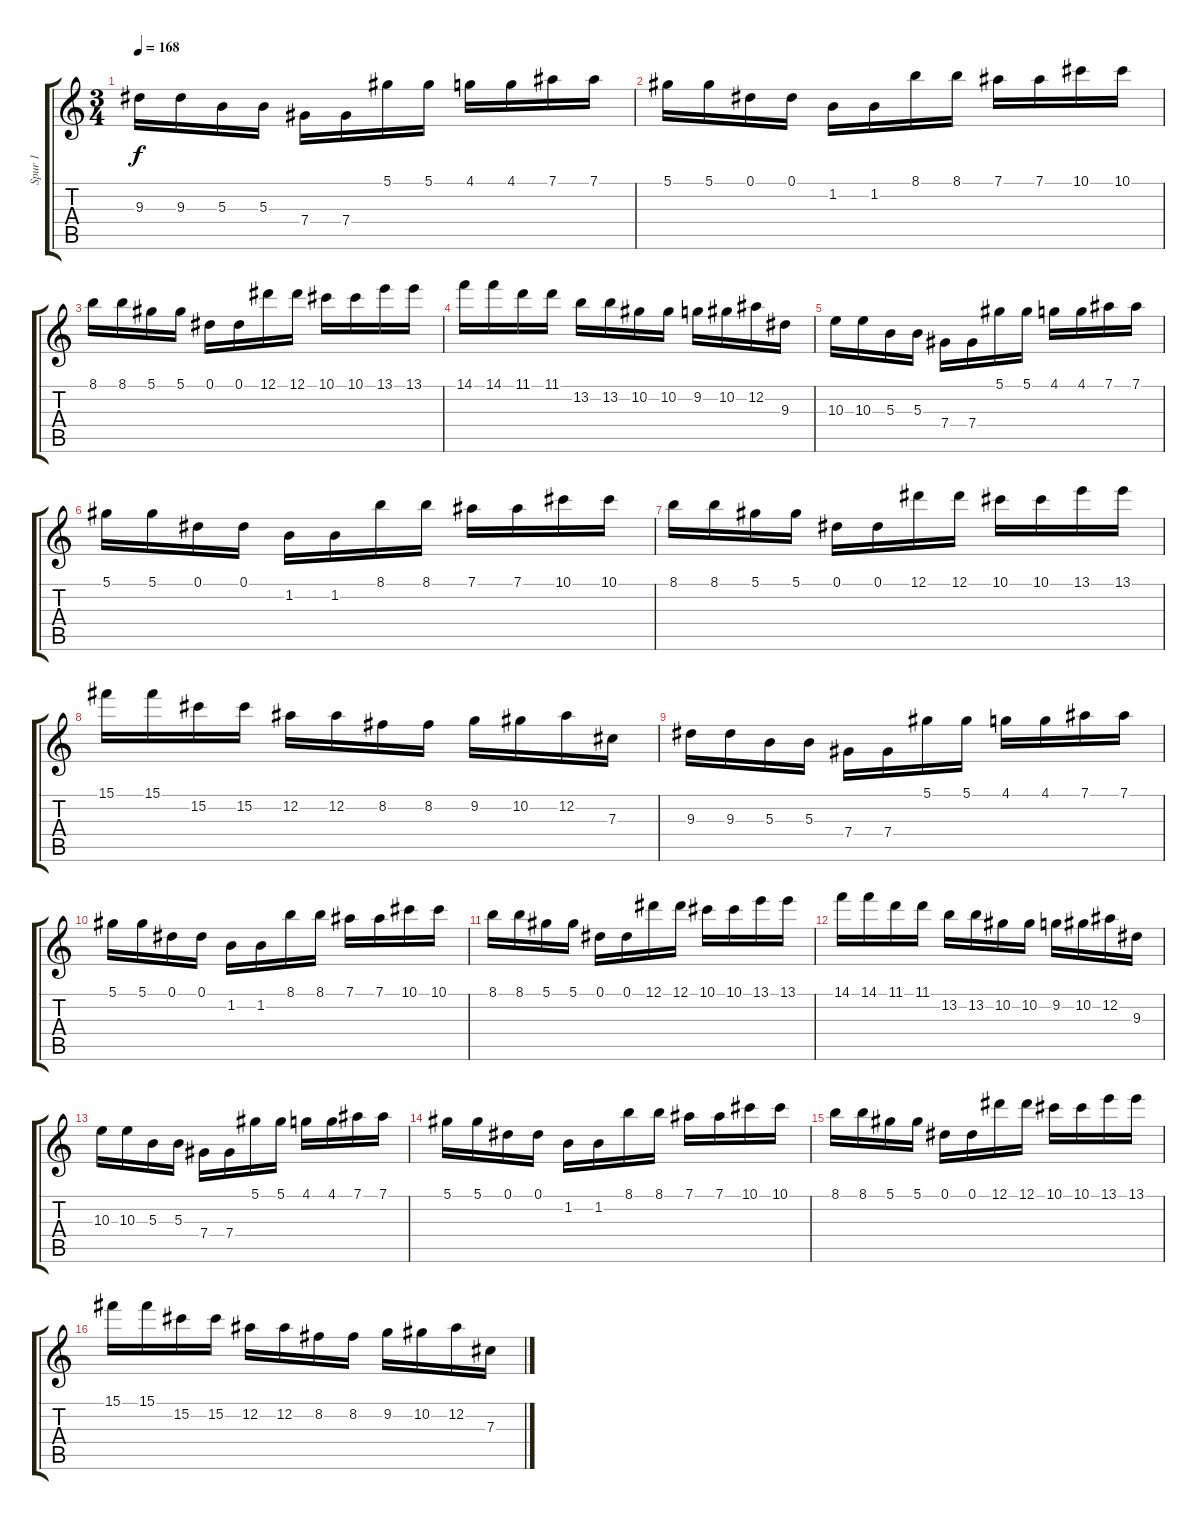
\track ("Spur 1" "Spur 1") {instrument distortionguitar}
\staff {score tabs}
\tuning (Eb4 Bb3 Gb3 Db3 Ab2 Eb2) {hide}
\ts (3 4)
\tempo 168
\clef g2
\ks c
9.3.16{dy f} 9.3.16 5.3.16 5.3.16 7.4.16 7.4.16 5.1.16 5.1.16 4.1.16 4.1.16 7.1.16 7.1.16 |
5.1.16 5.1.16 0.1.16 0.1.16 1.2.16 1.2.16 8.1.16 8.1.16 7.1.16 7.1.16 10.1.16 10.1.16 |
8.1.16 8.1.16 5.1.16 5.1.16 0.1.16 0.1.16 12.1.16 12.1.16 10.1.16 10.1.16 13.1.16 13.1.16 |
14.1.16 14.1.16 11.1.16 11.1.16 13.2.16 13.2.16 10.2.16 10.2.16 9.2.16 10.2.16 12.2.16 9.3.16 |
10.3.16 10.3.16 5.3.16 5.3.16 7.4.16 7.4.16 5.1.16 5.1.16 4.1.16 4.1.16 7.1.16 7.1.16 |
5.1.16 5.1.16 0.1.16 0.1.16 1.2.16 1.2.16 8.1.16 8.1.16 7.1.16 7.1.16 10.1.16 10.1.16 |
8.1.16 8.1.16 5.1.16 5.1.16 0.1.16 0.1.16 12.1.16 12.1.16 10.1.16 10.1.16 13.1.16 13.1.16 |
15.1.16 15.1.16 15.2.16 15.2.16 12.2.16 12.2.16 8.2.16 8.2.16 9.2.16 10.2.16 12.2.16 7.3.16 |
9.3.16 9.3.16 5.3.16 5.3.16 7.4.16 7.4.16 5.1.16 5.1.16 4.1.16 4.1.16 7.1.16 7.1.16 |
5.1.16 5.1.16 0.1.16 0.1.16 1.2.16 1.2.16 8.1.16 8.1.16 7.1.16 7.1.16 10.1.16 10.1.16 |
8.1.16 8.1.16 5.1.16 5.1.16 0.1.16 0.1.16 12.1.16 12.1.16 10.1.16 10.1.16 13.1.16 13.1.16 |
14.1.16 14.1.16 11.1.16 11.1.16 13.2.16 13.2.16 10.2.16 10.2.16 9.2.16 10.2.16 12.2.16 9.3.16 |
10.3.16 10.3.16 5.3.16 5.3.16 7.4.16 7.4.16 5.1.16 5.1.16 4.1.16 4.1.16 7.1.16 7.1.16 |
5.1.16 5.1.16 0.1.16 0.1.16 1.2.16 1.2.16 8.1.16 8.1.16 7.1.16 7.1.16 10.1.16 10.1.16 |
8.1.16 8.1.16 5.1.16 5.1.16 0.1.16 0.1.16 12.1.16 12.1.16 10.1.16 10.1.16 13.1.16 13.1.16 |
15.1.16 15.1.16 15.2.16 15.2.16 12.2.16 12.2.16 8.2.16 8.2.16 9.2.16 10.2.16 12.2.16 7.3.16
